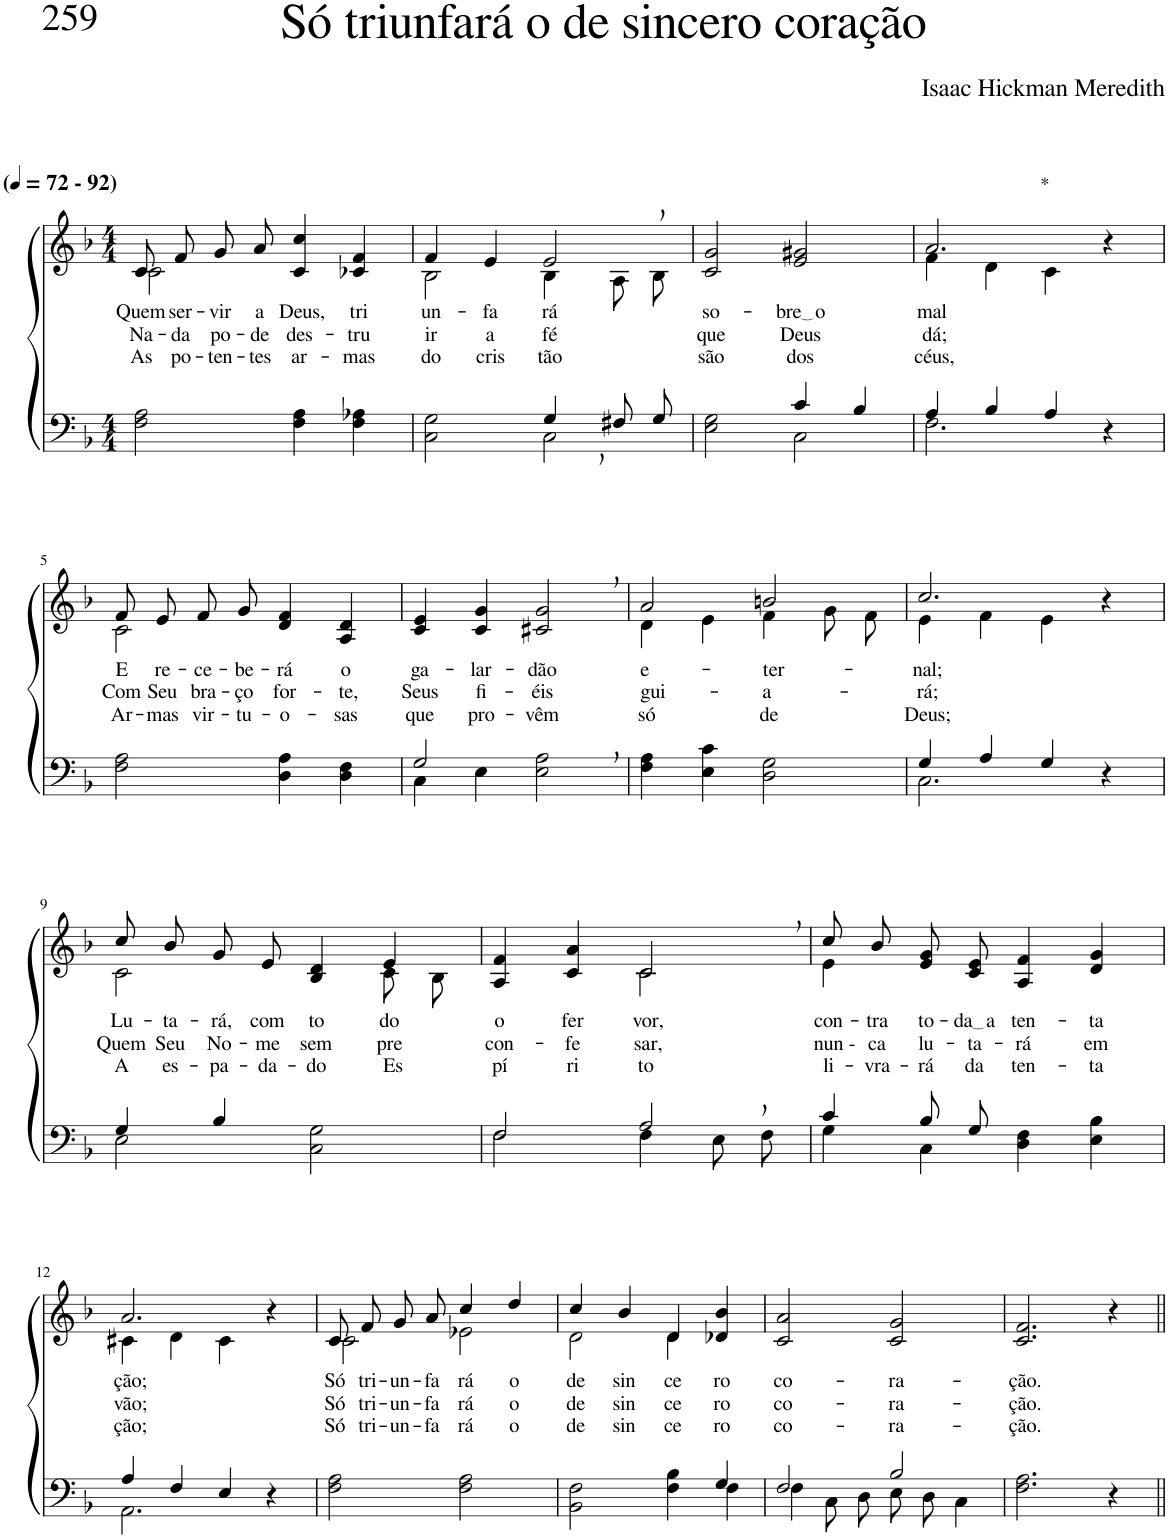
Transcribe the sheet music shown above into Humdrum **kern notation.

**kern	**kern	**text	**text	**text
*part2	*part1	*part1	*part1	*part1
*staff2	*staff1	*staff1	*staff1	*staff1
*I"Parte III e IV	*I"Parte I e II	*	*	*
*clefF4	*clefG2	*	*	*
*Trd-1c-2	*Trd-1c-2	*	*	*
*k[b-]	*k[b-]	*	*	*
*M4/4	*M4/4	*	*	*
*MM72	*MM72	*	*	*
=1	=1	=1	=1	=1
*	*^	*	*	*
!	!LO:TX:a:B:t=(	!	!	!	!
!	!LO:TX:a:B:t=- 92)	!	!	!	!
!	!	!	!LO:LY:b	!LO:LY:b	!LO:LY:b
2F\ 2A\	8c/L	2c\	Quem	Na-	As
!	!	!	!LO:LY:b	!LO:LY:b	!LO:LY:b
.	8f/J	.	ser-	-da	po-
!	!	!	!LO:LY:b	!LO:LY:b	!LO:LY:b
.	8g/L	.	-vir	po-	-ten-
!	!	!	!LO:LY:b	!LO:LY:b	!LO:LY:b
.	8a/J	.	a	-de	-tes
!	!	!	!LO:LY:b	!LO:LY:b	!LO:LY:b
4F\ 4A\	4c/ 4cc/	2ryy	Deus,	des-	ar-
!	!	!	!LO:LY:b	!LO:LY:b	!LO:LY:b
4F\ 4A-X\	4c-X/ 4f/	.	tri-	-tru-	-mas
=2	=2	=2	=2	=2	=2
*^	*	*	*	*	*
!	!	!	!	!LO:LY:b	!LO:LY:b	!LO:LY:b
2ryy	2C\ 2G\	4f/	2B-\	-un-	-ir	do
!	!	!	!	!LO:LY:b	!LO:LY:b	!LO:LY:b
.	.	4e/	.	-fa-	a	cris-
!	!	!	!	!LO:LY:b	!LO:LY:b	!LO:LY:b
4G,/	2C\	2e,/	4B-\	-rá	fé	-tão
8F#X/L	.	.	8A\L	.	.	.
8G/J	.	.	8B-\J	.	.	.
=3	=3	=3	=3	=3	=3	=3
!	!	!	!	!LO:LY:b	!LO:LY:b	!LO:LY:b
*	*	*v	*v	*	*	*
2ryy	2E\ 2G\	2c/ 2g/	so-	que	são
!	!	!	!LO:LY:b	!LO:LY:b	!LO:LY:b
4c/	2C\	2e/ 2g#X/	bre o	Deus	dos
4B-/	.	.	.	.	.
=4	=4	=4	=4	=4	=4
*	*	*^	*	*	*
!	!	!LO:TX:a:t=*	!	!	!	!
!	!	!	!	!LO:LY:b	!LO:LY:b	!LO:LY:b
4A/	2.F\	2.a/	4f\	mal	dá;	céus,
4B-/	.	.	4d\	.	.	.
4A/	.	.	4c\	.	.	.
4r	4ryy	4r	4ryy	.	.	.
!!LO:LB:g=z	!!
=5	=5	=5	=5	=5	=5	=5
!	!	!	!	!LO:LY:b	!LO:LY:b	!LO:LY:b
*v	*v	*	*	*	*	*
2F\ 2A\	8f/L	2c\	E	Com	Ar-
!	!	!	!LO:LY:b	!LO:LY:b	!LO:LY:b
.	8e/J	.	re-	Seu	-mas
!	!	!	!LO:LY:b	!LO:LY:b	!LO:LY:b
.	8f/L	.	-ce-	bra-	vir-
!	!	!	!LO:LY:b	!LO:LY:b	!LO:LY:b
.	8g/J	.	-be-	-ço	-tu-
!	!	!	!LO:LY:b	!LO:LY:b	!LO:LY:b
4D\ 4A\	4d/ 4f/	2ryy	-rá	for-	-o-
!	!	!	!LO:LY:b	!LO:LY:b	!LO:LY:b
4D\ 4F\	4A/ 4d/	.	o	-te,	-sas
*	*v	*v	*	*	*
=6	=6	=6	=6	=6
*^	*	*	*	*
!	!	!	!LO:LY:b	!LO:LY:b	!LO:LY:b
2G/	4C\	4c/ 4e/	ga-	Seus	que
!	!	!	!LO:LY:b	!LO:LY:b	!LO:LY:b
.	4E\	4c/ 4g/	-lar-	fi-	pro-
!	!	!	!LO:LY:b	!LO:LY:b	!LO:LY:b
2ryy	2E\ 2A\	2c#X/, 2g/,	-dão	-éis	-vêm
=7	=7	=7	=7	=7	=7
*	*	*^	*	*	*
!	!	!	!	!LO:LY:b	!LO:LY:b	!LO:LY:b
*v	*v	*	*	*	*	*
4F\ 4A\	2a/	4d\	e-	gui-	só
4E\ 4c\	.	4e\	.	.	.
!	!	!	!LO:LY:b	!LO:LY:b	!LO:LY:b
2D\ 2G\	2bn/	4f\	-ter-	-a-	de
.	.	8g\L	.	.	.
.	.	8f\J	.	.	.
=8	=8	=8	=8	=8	=8
*^	*	*	*	*	*
!	!	!	!	!LO:LY:b	!LO:LY:b	!LO:LY:b
4G/	2.C\	2.cc/	4e\	-nal;	-rá;	Deus;
4A/	.	.	4f\	.	.	.
4G/	.	.	4e\	.	.	.
4r	4ryy	4r	4ryy	.	.	.
!!LO:LB:g=z	!!
=9	=9	=9	=9	=9	=9	=9
!	!	!	!	!LO:LY:b	!LO:LY:b	!LO:LY:b
4G/	2E\	8cc/L	2c\	Lu-	Quem	A
!	!	!	!	!LO:LY:b	!LO:LY:b	!LO:LY:b
.	.	8b-/J	.	ta-	Seu	es-
!	!	!	!	!LO:LY:b	!LO:LY:b	!LO:LY:b
4B-/	.	8g/L	.	-rá,	No-	-pa-
!	!	!	!	!LO:LY:b	!LO:LY:b	!LO:LY:b
.	.	8e/J	.	com	-me	-da-
!	!	!	!	!LO:LY:b	!LO:LY:b	!LO:LY:b
2ryy	2C\ 2G\	4B-/ 4d/	4ryy	to-	sem-	-do
!	!	!	!	!LO:LY:b	!LO:LY:b	!LO:LY:b
.	.	4e/	8c\L	-do	pre	Es-
.	.	.	8B-\J	.	.	.
=10	=10	=10	=10	=10	=10	=10
!	!	!	!	!LO:LY:b	!LO:LY:b	!LO:LY:b
2F/	2F\	4A/ 4f/	2ryy	o	con-	pí
!	!	!	!	!LO:LY:b	!LO:LY:b	!LO:LY:b
.	.	4c/ 4a/	.	fer-	-fe-	ri-
!	!	!	!	!LO:LY:b	!LO:LY:b	!LO:LY:b
2A,/	4F\	2c,/	2c\	vor,	-sar,	to
.	8E\L	.	.	.	.	.
.	8F\J	.	.	.	.	.
=11	=11	=11	=11	=11	=11	=11
!	!	!	!	!LO:LY:b	!LO:LY:b	!LO:LY:b
4c/	4G\	8cc/L	4e\	con-	nun -	li-
!	!	!	!	!LO:LY:b	!LO:LY:b	!LO:LY:b
.	.	8b-/J	.	tra	ca	vra-
!	!	!	!	!LO:LY:b	!LO:LY:b	!LO:LY:b
8B-/L	4C\	8e/ 8g/L	2.ryy	to-	lu-	-rá
!	!	!	!	!LO:LY:b	!LO:LY:b	!LO:LY:b
8G/J	.	8c/ 8e/J	.	da a	-ta-	da
!	!	!	!	!LO:LY:b	!LO:LY:b	!LO:LY:b
2ryy	4D\ 4F\	4A/ 4f/	.	ten-	-rá	ten-
!	!	!	!	!LO:LY:b	!LO:LY:b	!LO:LY:b
.	4E\ 4B-\	4d/ 4g/	.	-ta-	em	-ta-
!!LO:LB:g=z	!!
=12	=12	=12	=12	=12	=12	=12
!	!	!	!	!LO:LY:b	!LO:LY:b	!LO:LY:b
4A/	2.AA\	2.a/	4c#X\	-ção;	vão;	-ção;
4F/	.	.	4d\	.	.	.
4E/	.	.	4c#\	.	.	.
4r	4ryy	4r	4ryy	.	.	.
=13	=13	=13	=13	=13	=13	=13
!	!	!	!	!LO:LY:b	!LO:LY:b	!LO:LY:b
*v	*v	*	*	*	*	*
2F\ 2A\	8c/L	2c\	Só	Só	Só
!	!	!	!LO:LY:b	!LO:LY:b	!LO:LY:b
.	8f/J	.	tri-	tri-	tri-
!	!	!	!LO:LY:b	!LO:LY:b	!LO:LY:b
.	8g/L	.	-un-	-un-	-un-
!	!	!	!LO:LY:b	!LO:LY:b	!LO:LY:b
.	8a/J	.	-fa-	-fa-	-fa-
!	!	!	!LO:LY:b	!LO:LY:b	!LO:LY:b
2F\ 2A\	4cc/	2e-X\	-rá	-rá	-rá
!	!	!	!LO:LY:b	!LO:LY:b	!LO:LY:b
.	4dd/	.	o	o	o
=14	=14	=14	=14	=14	=14
*^	*	*	*	*	*
!	!	!	!	!LO:LY:b	!LO:LY:b	!LO:LY:b
2.ryy	2BB-\ 2F\	4cc/	2d\	de	de	de
!	!	!	!	!LO:LY:b	!LO:LY:b	!LO:LY:b
.	.	4b-/	.	sin-	sin-	sin-
!	!	!	!	!LO:LY:b	!LO:LY:b	!LO:LY:b
.	4F\ 4B-\	4d/	4d\	-ce-	-ce-	-ce-
!	!	!	!	!LO:LY:b	!LO:LY:b	!LO:LY:b
4G/	4F\	4d-X/ 4b-/	4ryy	-ro	ro	ro
=15	=15	=15	=15	=15	=15	=15
!	!	!	!	!LO:LY:b	!LO:LY:b	!LO:LY:b
*	*	*v	*v	*	*	*
2F/	4F\	2c/ 2a/	co-	co-	co-
.	8C\L	.	.	.	.
.	8D\J	.	.	.	.
!	!	!	!LO:LY:b	!LO:LY:b	!LO:LY:b
2B-/	8E\L	2c/ 2g/	-ra-	-ra-	-ra-
.	8D\J	.	.	.	.
.	4C\	.	.	.	.
=16	=16	=16	=16	=16	=16
!	!	!	!LO:LY:b	!LO:LY:b	!LO:LY:b
*v	*v	*	*	*	*
2.F\ 2.A\	2.c/ 2.f/	-ção.	-ção.	-ção.
4r	4r	.	.	.
=||	=||	=||	=||	=||
*-	*-	*-	*-	*-
